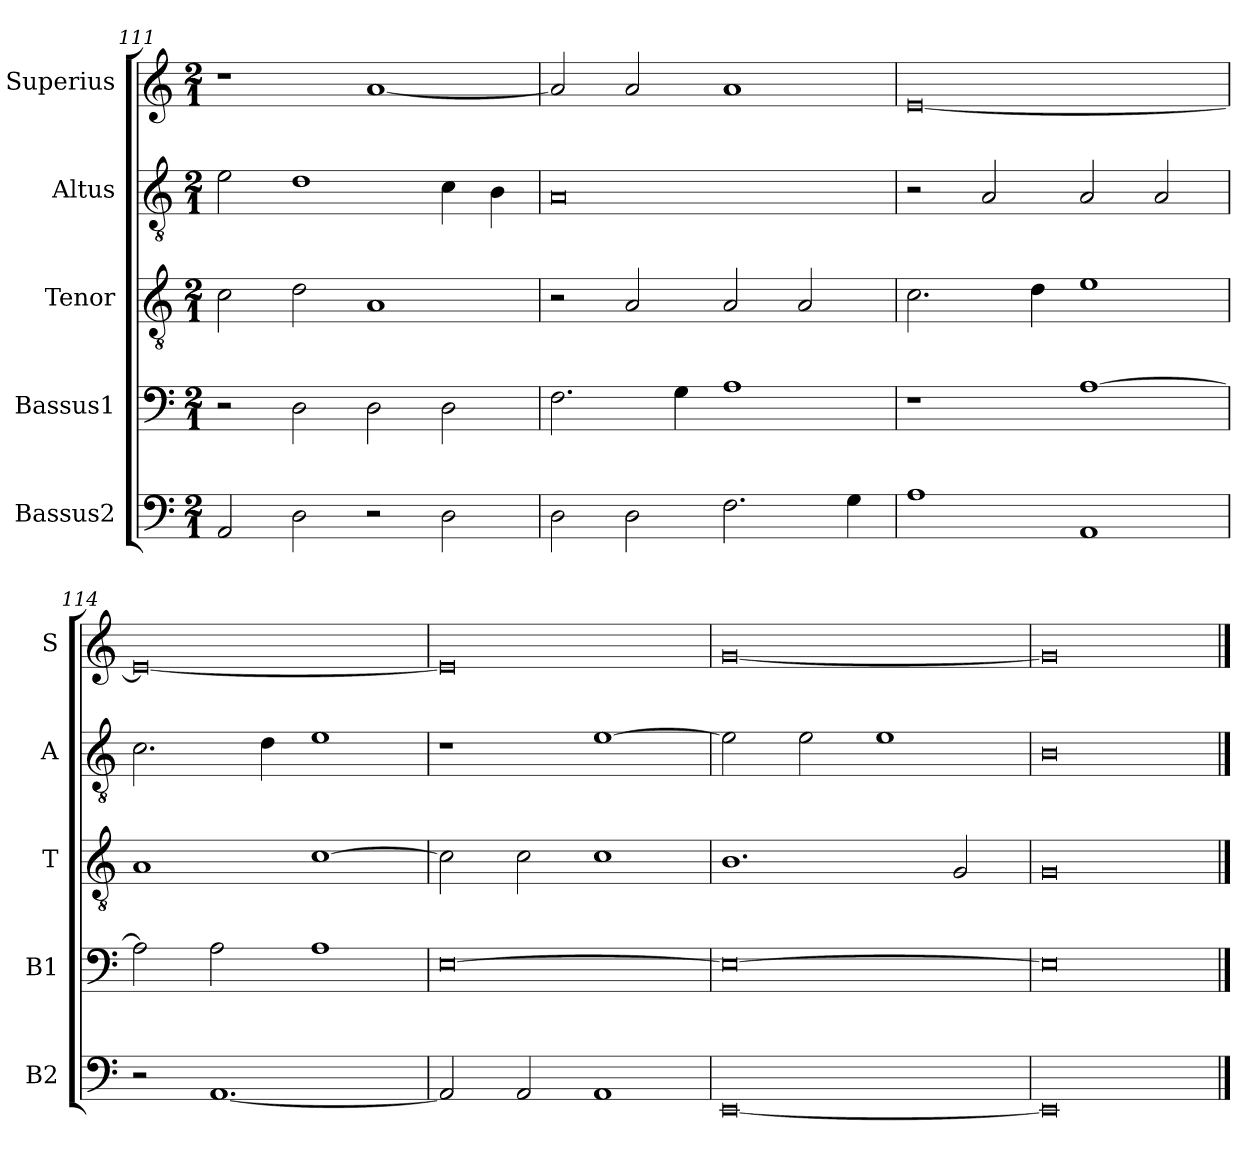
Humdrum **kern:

**kern	**kern	**kern	**kern	**kern
*part5	*part4	*part3	*part2	*part1
*staff5	*staff4	*staff3	*staff2	*staff1
*I"Bassus2	*I"Bassus1	*I"Tenor	*I"Altus	*I"Superius
*I'B2	*I'B1	*I'T	*I'A	*I'S
*clefF4	*clefF4	*clefGv2	*clefGv2	*clefG2
*k[]	*k[]	*k[]	*k[]	*k[]
*M2/1	*M2/1	*M2/1	*M2/1	*M2/1
=111	=111	=111	=111	=111
2AA/	2r	2c\	2e\	1r
2D\	2D\	2d\	1d	.
2r	2D\	1A	.	[1a
2D\	2D\	.	4c\	.
.	.	.	4B\	.
=112	=112	=112	=112	=112
2D\	2.F\	2r	0A	2a/]
2D\	.	2A/	.	2a/
.	4G\	.	.	.
2.F\	1A	2A/	.	1a
.	.	2A/	.	.
4G\	.	.	.	.
=113	=113	=113	=113	=113
1A	1r	2.c\	2r	[0e
.	.	.	2A/	.
.	.	4d\	.	.
1AA	[1A	1e	2A/	.
.	.	.	2A/	.
=114	=114	=114	=114	=114
2r	2A\]	1A	2.c\	0e_
[1.AA	2A\	.	.	.
.	.	.	4d\	.
.	1A	[1c	1e	.
=115	=115	=115	=115	=115
2AA/]	[0E	2c\]	1r	0e]
2AA/	.	2c\	.	.
1AA	.	1c	[1e	.
=116	=116	=116	=116	=116
[0EE	0E_	1.B	2e\]	[0g
.	.	.	2e\	.
.	.	.	1e	.
.	.	2G/	.	.
=117	=117	=117	=117	=117
0EE]	0E]	0G	0B	0g]
==	==	==	==	==
*-	*-	*-	*-	*-
